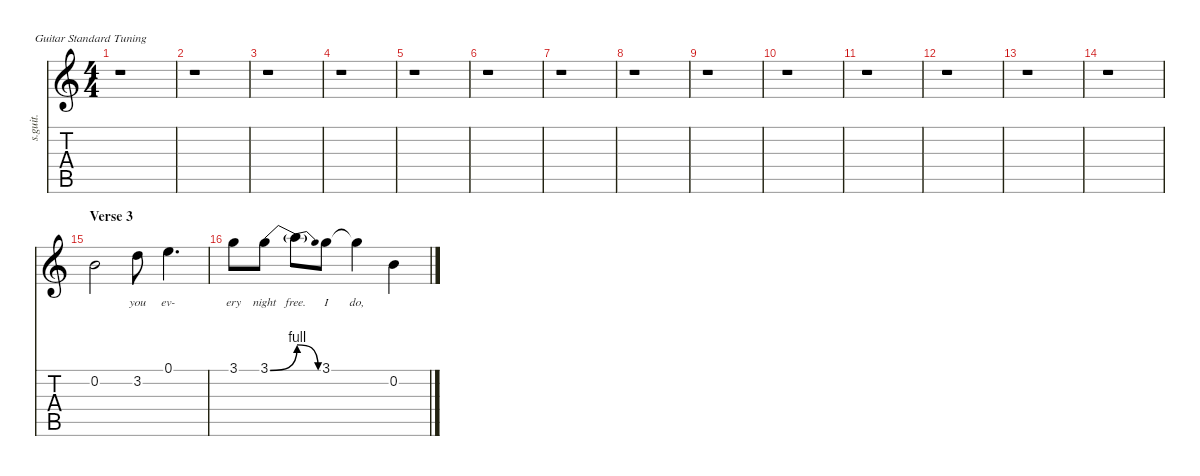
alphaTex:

\defaultSystemsLayout 4
\hideDynamics
\bracketExtendMode nobrackets
\track ("Kurt Cobain - Vocals" "s.guit.") {instrument tenorsax}
\staff {score tabs}
\tuning (E4 B3 G3 D3 A2 E2)
\displaytranspose 12
\ts (4 4)
\tempo (133 hide)
\clef g2
\ks c
r.1{dy f} |
r.1 |
r.1 |
r.1 |
r.1 |
r.1 |
r.1 |
r.1 |
r.1 |
r.1 |
r.1 |
r.1 |
r.1 |
r.1 |
\section ("" "Verse 3")
0.2.2{lyrics (0 "") lyrics (1 "") lyrics (2 "") lyrics (3 "") lyrics (4 "")} 3.2.8{lyrics (0 "you") lyrics (1 "") lyrics (2 "") lyrics (3 "") lyrics (4 "")} 0.1.4{d lyrics (0 "ev-") lyrics (1 "") lyrics (2 "") lyrics (3 "") lyrics (4 "")} |
3.1.8{lyrics (0 "ery") lyrics (1 "") lyrics (2 "") lyrics (3 "") lyrics (4 "")} 3.1{be (bend 0 0 15 4)}.8{lyrics (0 "night") lyrics (1 "") lyrics (2 "") lyrics (3 "") lyrics (4 "")} 3.1{be (release 0 4 30 0) t}.8{lyrics (0 "free.") lyrics (1 "") lyrics (2 "") lyrics (3 "") lyrics (4 "")} 3.1.8{lyrics (0 "I") lyrics (1 "") lyrics (2 "") lyrics (3 "") lyrics (4 "")} 3.1{t}.4{lyrics (0 "do,") lyrics (1 "") lyrics (2 "") lyrics (3 "") lyrics (4 "")} 0.2.4{lyrics (0 "") lyrics (1 "") lyrics (2 "") lyrics (3 "") lyrics (4 "")}
